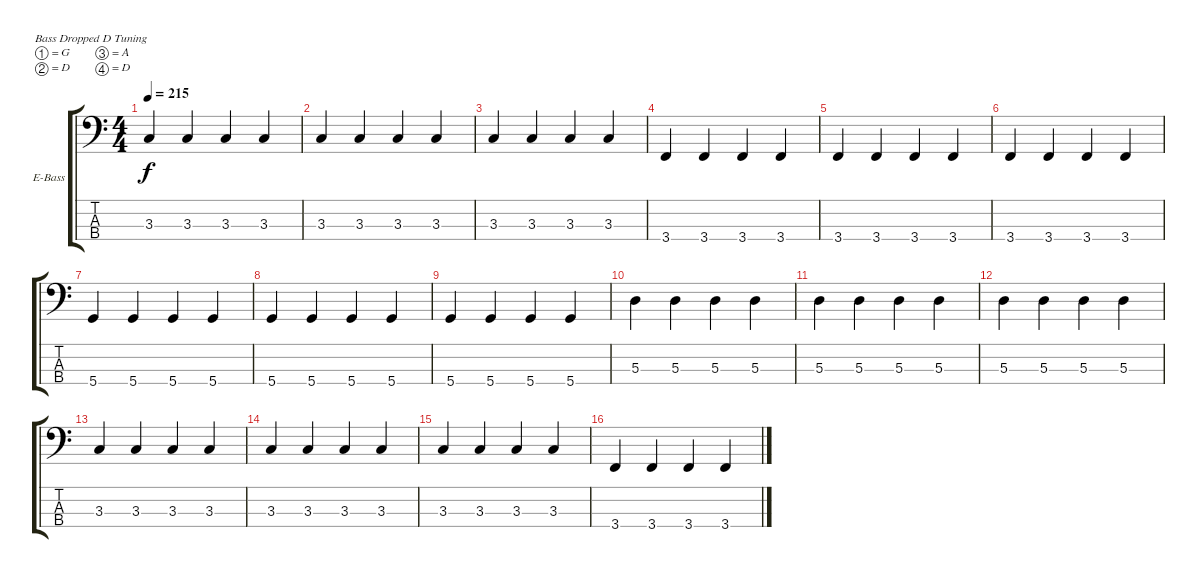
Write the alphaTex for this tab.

\bracketExtendMode groupsimilarinstruments
\firstSystemTrackNameOrientation horizontal
\otherSystemsTrackNameOrientation horizontal
\track ("Bass guitar (Oliver)" "E-Bass") {instrument electricbassfinger}
\staff {score tabs}
\tuning (G2 D2 A1 D1)
\ts (4 4)
\tempo 215
\clef f4
\ks c
3.3.4{dy f} 3.3.4 3.3.4 3.3.4 |
3.3.4 3.3.4 3.3.4 3.3.4 |
3.3.4 3.3.4 3.3.4 3.3.4 |
3.4.4 3.4.4 3.4.4 3.4.4 |
3.4.4 3.4.4 3.4.4 3.4.4 |
3.4.4 3.4.4 3.4.4 3.4.4 |
5.4.4 5.4.4 5.4.4 5.4.4 |
5.4.4 5.4.4 5.4.4 5.4.4 |
5.4.4 5.4.4 5.4.4 5.4.4 |
5.3.4 5.3.4 5.3.4 5.3.4 |
5.3.4 5.3.4 5.3.4 5.3.4 |
5.3.4 5.3.4 5.3.4 5.3.4 |
3.3.4 3.3.4 3.3.4 3.3.4 |
3.3.4 3.3.4 3.3.4 3.3.4 |
3.3.4 3.3.4 3.3.4 3.3.4 |
3.4.4 3.4.4 3.4.4 3.4.4
